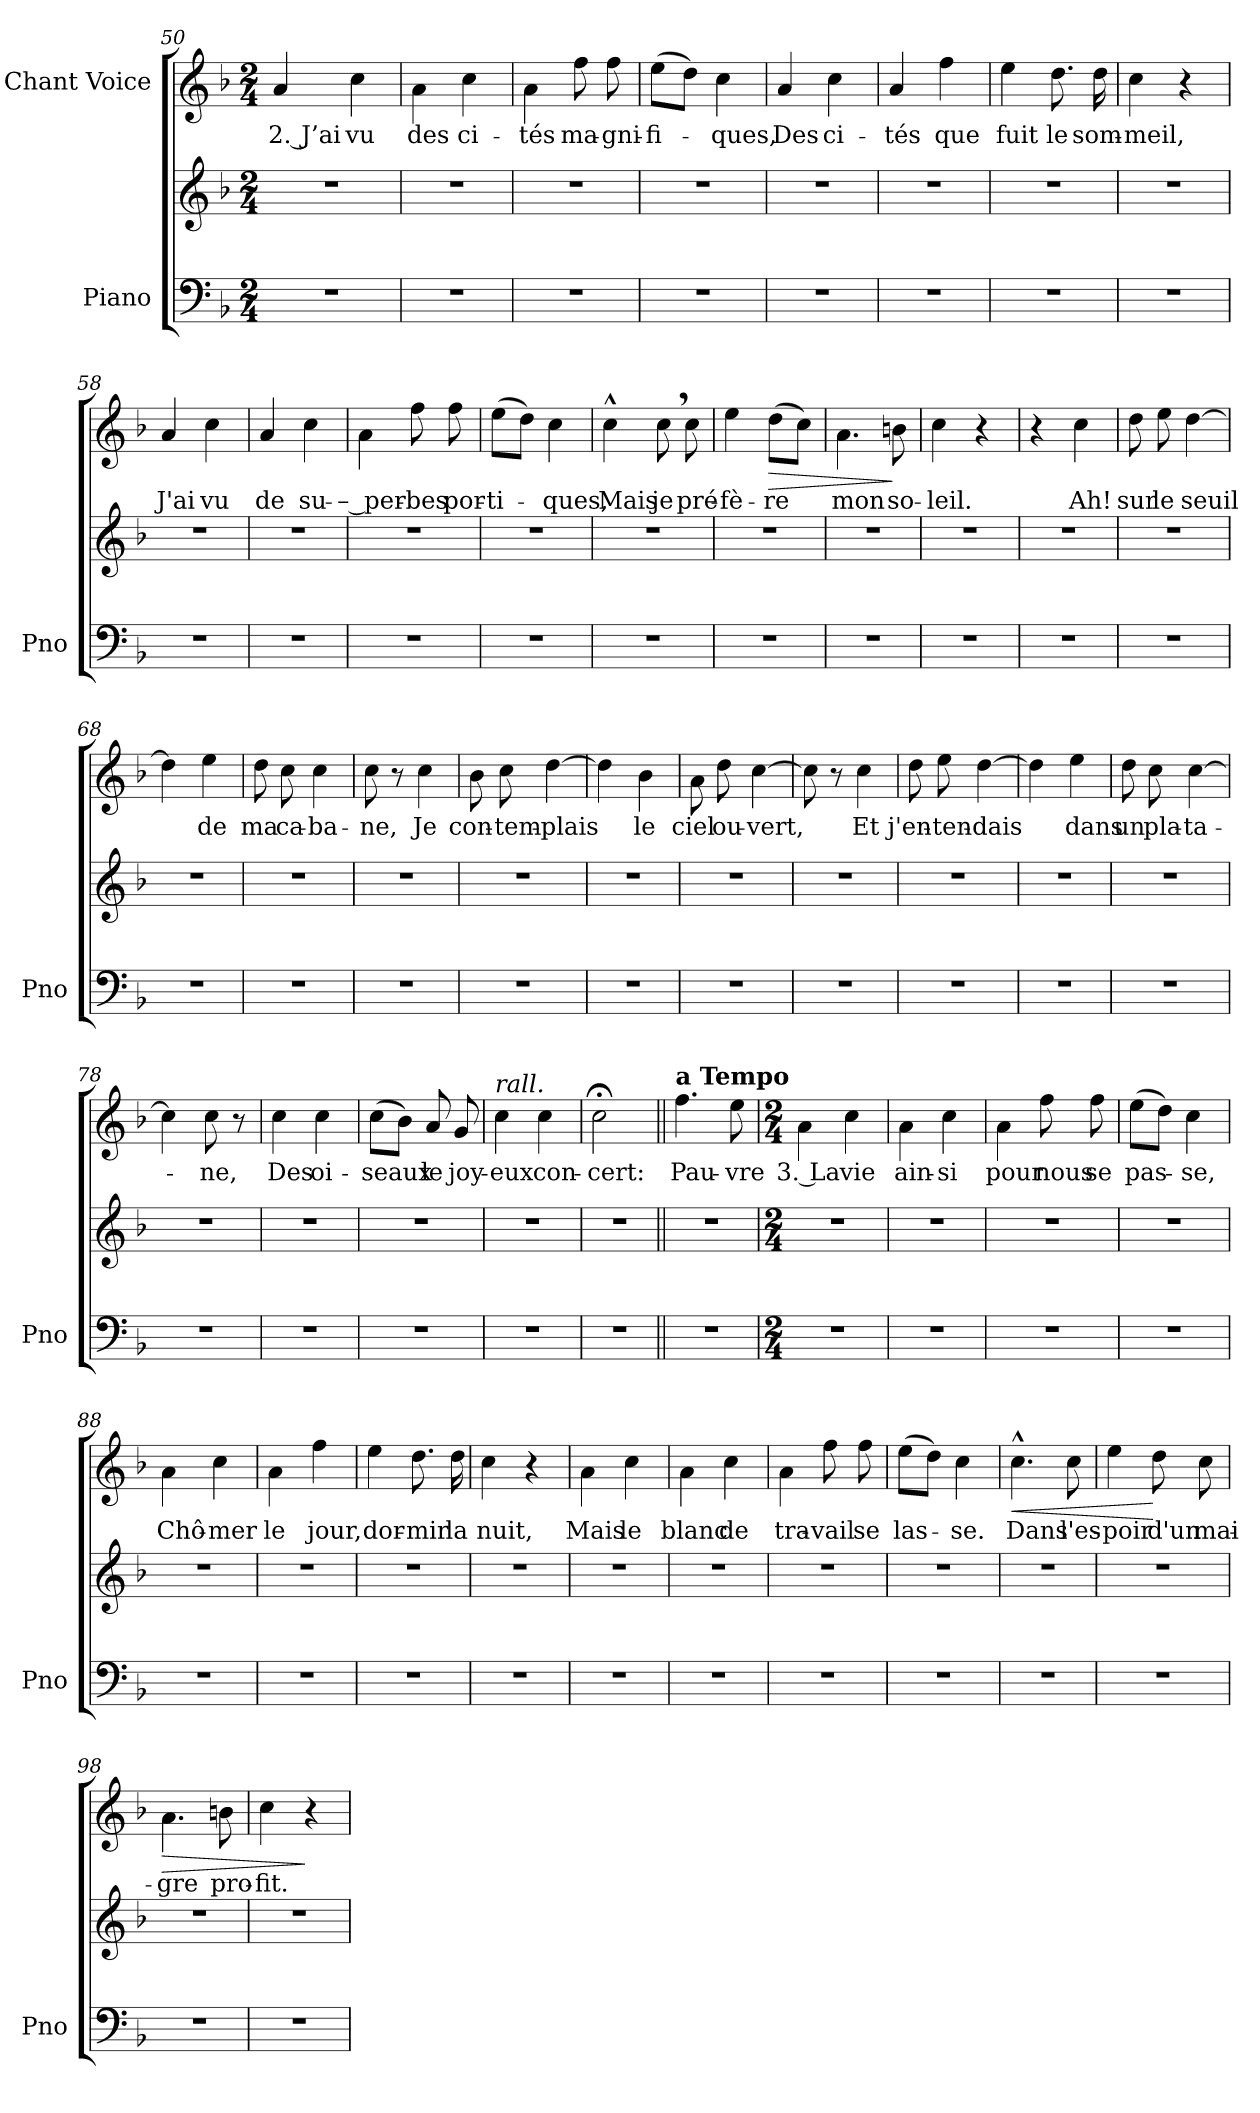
**kern	**kern	**kern	**text	**dynam
*part2	*part2	*part1	*part1	*part1
*staff3	*staff2	*staff1	*staff1	*staff1
*I"Piano	*	*I"Chant Voice	*	*
*I'Pno	*	*	*	*
!!LO:LB:g=z
*clefF4	*clefG2	*clefG2	*	*
*k[b-]	*k[b-]	*k[b-]	*	*
*M2/4	*M2/4	*M2/4	*	*
=50	=50	=50	=50	=50
!	!	!	!LO:LY:b	!
2r	2r	4a/	2. J’ai	.
!	!	!	!LO:LY:b	!
.	.	4cc\	vu	.
=51	=51	=51	=51	=51
!	!	!	!LO:LY:b	!
2r	2r	4a\	des	.
!	!	!	!LO:LY:b	!
.	.	4cc\	ci-	.
=52	=52	=52	=52	=52
!	!	!	!LO:LY:b	!
2r	2r	4a\	-tés	.
!	!	!	!LO:LY:b	!
.	.	8ff\	ma-	.
!	!	!	!LO:LY:b	!
.	.	8ff\	-gni-	.
=53	=53	=53	=53	=53
!	!	!	!LO:LY:b	!
2r	2r	(>8ee\L	-fi-	.
.	.	8dd\J)	.	.
!	!	!	!LO:LY:b	!
.	.	4cc\	-ques,	.
=54	=54	=54	=54	=54
!	!	!	!LO:LY:b	!
2r	2r	4a/	Des	.
!	!	!	!LO:LY:b	!
.	.	4cc\	ci-	.
=55	=55	=55	=55	=55
!	!	!	!LO:LY:b	!
2r	2r	4a/	-tés	.
!	!	!	!LO:LY:b	!
.	.	4ff\	que	.
=56	=56	=56	=56	=56
!	!	!	!LO:LY:b	!
2r	2r	4ee\	fuit	.
!	!	!	!LO:LY:b	!
.	.	8.dd\	le	.
!	!	!	!LO:LY:b	!
.	.	16dd\	som-	.
=57	=57	=57	=57	=57
!	!	!	!LO:LY:b	!
2r	2r	4cc\	-meil,	.
.	.	4r	.	.
=58	=58	=58	=58	=58
!	!	!	!LO:LY:b	!
2r	2r	4a/	J'ai	.
!	!	!	!LO:LY:b	!
.	.	4cc\	vu	.
=59	=59	=59	=59	=59
!	!	!	!LO:LY:b	!
2r	2r	4a/	de	.
!	!	!	!LO:LY:b	!
.	.	4cc\	su-	.
!!LO:LB:g=z
=60	=60	=60	=60	=60
!	!	!	!LO:LY:b	!
2r	2r	4a\	– per-	.
!	!	!	!LO:LY:b	!
.	.	8ff\	-bes	.
!	!	!	!LO:LY:b	!
.	.	8ff\	por-	.
=61	=61	=61	=61	=61
!	!	!	!LO:LY:b	!
2r	2r	(>8ee\L	-ti-	.
.	.	8dd\J)	.	.
!	!	!	!LO:LY:b	!
.	.	4cc\	-ques,	.
=62	=62	=62	=62	=62
!	!	!	!LO:LY:b	!
2r	2r	4cc^^\	Mais	.
!	!	!	!LO:LY:b	!
.	.	8cc,\	je	.
!	!	!	!LO:LY:b	!
.	.	8cc\	pré-	.
=63	=63	=63	=63	=63
!	!	!	!LO:LY:b	!
2r	2r	4ee\	-fè-	.
!	!	!	!LO:LY:b	!LO:HP:b
.	.	(>8dd\L	-re	>
.	.	8cc\J)	.	.
=64	=64	=64	=64	=64
!	!	!	!LO:LY:b	!
2r	2r	4.a\	mon	.
!	!	!	!LO:LY:b	!
.	.	8bn\	so-	]
=65	=65	=65	=65	=65
!	!	!	!LO:LY:b	!
2r	2r	4cc\	-leil.	.
.	.	4r	.	.
=66	=66	=66	=66	=66
2r	2r	4r	.	.
!	!	!	!LO:LY:b	!
.	.	4cc\	Ah!	.
=67	=67	=67	=67	=67
!	!	!	!LO:LY:b	!
2r	2r	8dd\	sur	.
!	!	!	!LO:LY:b	!
.	.	8ee\	le	.
!	!	!	!LO:LY:b	!
.	.	[4dd\	seuil	.
=68	=68	=68	=68	=68
2r	2r	4dd\]	.	.
!	!	!	!LO:LY:b	!
.	.	4ee\	de	.
=69	=69	=69	=69	=69
!	!	!	!LO:LY:b	!
2r	2r	8dd\	ma	.
!	!	!	!LO:LY:b	!
.	.	8cc\	ca-	.
!	!	!	!LO:LY:b	!
.	.	4cc\	-ba-	.
=70	=70	=70	=70	=70
!	!	!	!LO:LY:b	!
2r	2r	8cc\	-ne,	.
.	.	8r	.	.
!	!	!	!LO:LY:b	!
.	.	4cc\	Je	.
=71	=71	=71	=71	=71
!	!	!	!LO:LY:b	!
2r	2r	8b-\	con-	.
!	!	!	!LO:LY:b	!
.	.	8cc\	-tem-	.
!	!	!	!LO:LY:b	!
.	.	[4dd\	-plais	.
!!LO:LB:g=z
=72	=72	=72	=72	=72
2r	2r	4dd\]	.	.
!	!	!	!LO:LY:b	!
.	.	4b-\	le	.
=73	=73	=73	=73	=73
!	!	!	!LO:LY:b	!
2r	2r	8a\	ciel	.
!	!	!	!LO:LY:b	!
.	.	8dd\	ou-	.
!	!	!	!LO:LY:b	!
.	.	[4cc\	-vert,	.
=74	=74	=74	=74	=74
2r	2r	8cc\]	.	.
.	.	8r	.	.
!	!	!	!LO:LY:b	!
.	.	4cc\	Et	.
=75	=75	=75	=75	=75
!	!	!	!LO:LY:b	!
2r	2r	8dd\	j'en-	.
!	!	!	!LO:LY:b	!
.	.	8ee\	-ten-	.
!	!	!	!LO:LY:b	!
.	.	[4dd\	-dais	.
=76	=76	=76	=76	=76
2r	2r	4dd\]	.	.
!	!	!	!LO:LY:b	!
.	.	4ee\	dans	.
=77	=77	=77	=77	=77
!	!	!	!LO:LY:b	!
2r	2r	8dd\	un	.
!	!	!	!LO:LY:b	!
.	.	8cc\	pla-	.
!	!	!	!LO:LY:b	!
.	.	[4cc\	-ta-	.
=78	=78	=78	=78	=78
2r	2r	4cc\]	.	.
!	!	!	!LO:LY:b	!
.	.	8cc\	-ne,	.
.	.	8r	.	.
=79	=79	=79	=79	=79
!	!	!	!LO:LY:b	!
2r	2r	4cc\	Des	.
!	!	!	!LO:LY:b	!
.	.	4cc\	oi-	.
=80	=80	=80	=80	=80
!	!	!	!LO:LY:b	!
2r	2r	(>8cc\L	-seaux	.
.	.	8b-\J)	.	.
!	!	!	!LO:LY:b	!
.	.	8a/	le	.
!	!	!	!LO:LY:b	!
.	.	8g/	joy-	.
=81	=81	=81	=81	=81
*	*	*MM104	*	*
!	!	!LO:TX:a:i:t=rall.	!	!
!	!	!	!LO:LY:b	!
2r	2r	4cc\	-eux	.
*	*	*MM90	*	*
!	!	!	!LO:LY:b	!
.	.	4cc\	con-	.
=82	=82	=82	=82	=82
!	!	!	!LO:LY:b	!
2r	2r	2cc;<\	-cert:	.
=83||	=83||	=83||	=83||	=83||
*	*	*MM116	*	*
!	!	!LO:TX:a:B:t=a Tempo	!	!
!	!	!	!LO:LY:b	!
2r	2r	4.ff\	-Pau-	.
!	!	!	!LO:LY:b	!
.	.	8ee\	-vre	.
!!LO:LB:g=z
=84	=84	=84	=84	=84
*M2/4	*M2/4	*M2/4	*	*
!	!	!	!LO:LY:b	!
2r	2r	4a\	3. La	.
!	!	!	!LO:LY:b	!
.	.	4cc\	vie	.
=85	=85	=85	=85	=85
!	!	!	!LO:LY:b	!
2r	2r	4a\	ain-	.
!	!	!	!LO:LY:b	!
.	.	4cc\	-si	.
=86	=86	=86	=86	=86
!	!	!	!LO:LY:b	!
2r	2r	4a\	pour	.
!	!	!	!LO:LY:b	!
.	.	8ff\	nous	.
!	!	!	!LO:LY:b	!
.	.	8ff\	se	.
=87	=87	=87	=87	=87
!	!	!	!LO:LY:b	!
2r	2r	(>8ee\L	pas-	.
.	.	8dd\J)	.	.
!	!	!	!LO:LY:b	!
.	.	4cc\	-se,	.
=88	=88	=88	=88	=88
!	!	!	!LO:LY:b	!
2r	2r	4a\	Chô-	.
!	!	!	!LO:LY:b	!
.	.	4cc\	-mer	.
=89	=89	=89	=89	=89
!	!	!	!LO:LY:b	!
2r	2r	4a\	le	.
!	!	!	!LO:LY:b	!
.	.	4ff\	jour,	.
=90	=90	=90	=90	=90
!	!	!	!LO:LY:b	!
2r	2r	4ee\	dor-	.
!	!	!	!LO:LY:b	!
.	.	8.dd\	-mir	.
!	!	!	!LO:LY:b	!
.	.	16dd\	la	.
=91	=91	=91	=91	=91
!	!	!	!LO:LY:b	!
2r	2r	4cc\	nuit,	.
.	.	4r	.	.
=92	=92	=92	=92	=92
!	!	!	!LO:LY:b	!
2r	2r	4a\	Mais	.
!	!	!	!LO:LY:b	!
.	.	4cc\	le	.
=93	=93	=93	=93	=93
!	!	!	!LO:LY:b	!
2r	2r	4a\	blanc	.
!	!	!	!LO:LY:b	!
.	.	4cc\	de	.
!!LO:LB:g=z
=94	=94	=94	=94	=94
!	!	!	!LO:LY:b	!
2r	2r	4a\	tra-	.
!	!	!	!LO:LY:b	!
.	.	8ff\	-vail	.
!	!	!	!LO:LY:b	!
.	.	8ff\	se	.
=95	=95	=95	=95	=95
!	!	!	!LO:LY:b	!
2r	2r	(>8ee\L	las-	.
.	.	8dd\J)	.	.
!	!	!	!LO:LY:b	!
.	.	4cc\	-se.	.
=96	=96	=96	=96	=96
!	!	!	!LO:LY:b	!LO:HP:b
2r	2r	4.cc^^\	Dans	<
!	!	!	!LO:LY:b	!
.	.	8cc\	-l'es-	.
=97	=97	=97	=97	=97
!	!	!	!LO:LY:b	!
2r	2r	4ee\	-poir	.
!	!	!	!LO:LY:b	!
.	.	8dd\	d'un	[
!	!	!	!LO:LY:b	!
.	.	8cc\	mai-	.
=98	=98	=98	=98	=98
!	!	!	!LO:LY:b	!LO:HP:b
2r	2r	4.a\	-gre	>
!	!	!	!LO:LY:b	!
.	.	8bn\	pro-	.
=99	=99	=99	=99	=99
!	!	!	!LO:LY:b	!
2r	2r	4cc\	-fit.	.
.	.	4r	.	]
=	=	=	=	=
*-	*-	*-	*-	*-
